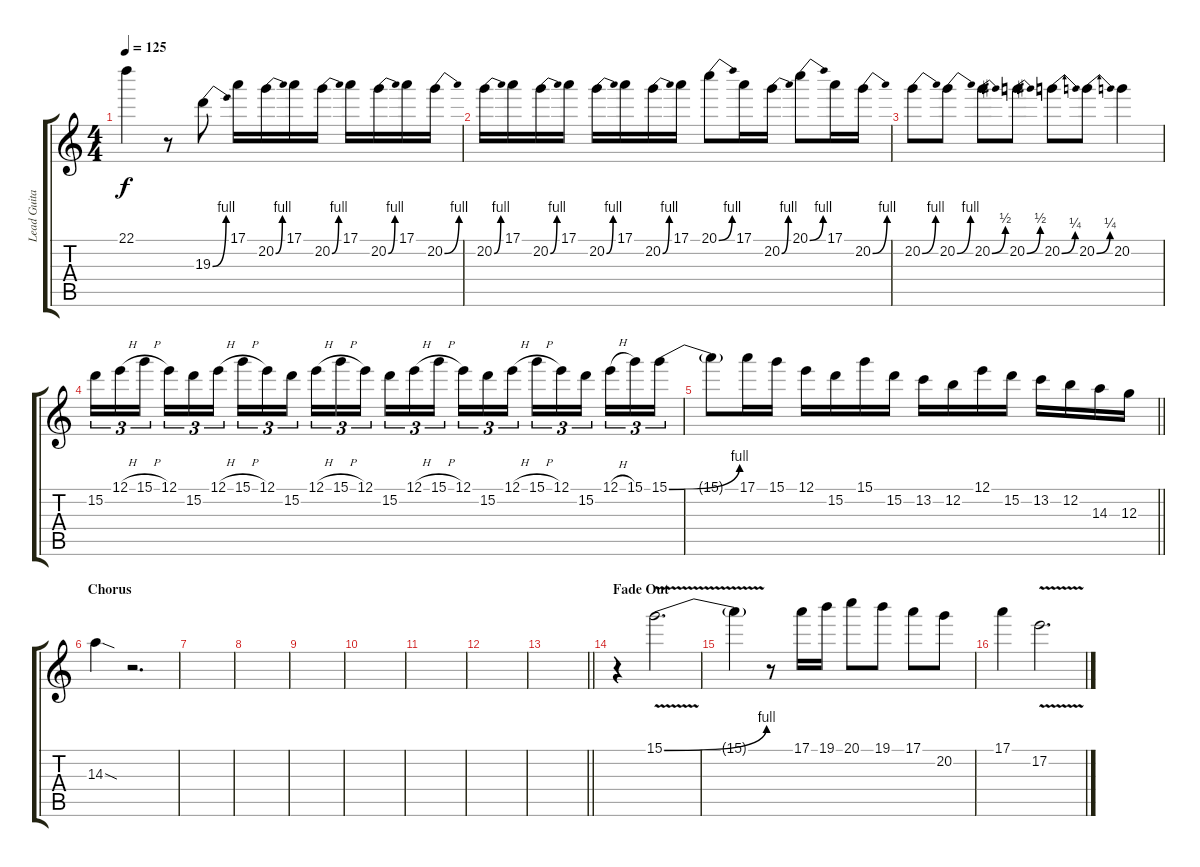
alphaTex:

\track ("Lead Guitar 1" "Lead Guita") {instrument distortionguitar}
\staff {score tabs}
\tuning (E4 B3 G3 D3 A2 E2) {hide}
\ts (4 4)
\tempo 125
\clef g2
\ks c
22.1{t}.4{dy f} r.8 19.3{be (bend 0 0 60 4)}.8 17.1.16 20.2{be (bend 0 0 60 4)}.16 17.1.16 20.2{be (bend 0 0 60 4)}.16 17.1.16 20.2{be (bend 0 0 60 4)}.16 17.1.16 20.2{be (bend 0 0 60 4)}.16 |
20.2{be (bend 0 0 60 4)}.16 17.1.16 20.2{be (bend 0 0 60 4)}.16 17.1.16 20.2{be (bend 0 0 60 4)}.16 17.1.16 20.2{be (bend 0 0 60 4)}.16 17.1.16 20.1{be (bend 0 0 60 4)}.8 17.1.16 20.2{be (bend 0 0 60 4)}.16 20.1{be (bend 0 0 60 4)}.8 17.1.16 20.2{be (bend 0 0 60 4)}.16 |
20.2{be (bend 0 0 60 4)}.8 20.2{be (bend 0 0 60 4)}.8 20.2{be (bend 0 0 60 2)}.8 20.2{be (bend 0 0 60 2)}.8 20.2{be (bend 0 0 60 1)}.8 20.2{be (bend 0 0 60 1)}.8 20.2.4 |
15.2.16{tu (3 2)} 12.1{h}.16{tu (3 2)} 15.1{h}.16{tu (3 2) beam splitsecondary} 12.1.16{tu (3 2)} 15.2.16{tu (3 2)} 12.1{h}.16{tu (3 2)} 15.1{h}.16{tu (3 2)} 12.1.16{tu (3 2)} 15.2.16{tu (3 2) beam splitsecondary} 12.1{h}.16{tu (3 2)} 15.1{h}.16{tu (3 2)} 12.1.16{tu (3 2)} 15.2.16{tu (3 2)} 12.1{h}.16{tu (3 2)} 15.1{h}.16{tu (3 2) beam splitsecondary} 12.1.16{tu (3 2)} 15.2.16{tu (3 2)} 12.1{h}.16{tu (3 2)} 15.1{h}.16{tu (3 2)} 12.1.16{tu (3 2)} 15.2.16{tu (3 2) beam splitsecondary} 12.1{h}.16{tu (3 2)} 15.1.16{tu (3 2)} 15.1{be (bend 0 0 60 4)}.16{tu (3 2)} |
\barLineRight lightlight
15.1{t}.8 17.1.16 15.1.16 12.1.16 15.2.16 15.1.16 15.2.16 13.2.16 12.2.16 12.1.16 15.2.16 13.2.16 12.2.16 14.3.16 12.3.16 |
\section ("" "Chorus")
14.3{sod}.4 r.2{d} |
|
|
|
|
|
|
\barLineRight lightlight
|
\section ("" "Fade Out")
r.4 15.1{be (bend 0 0 60 4) v}.2{d} |
15.1{t}.4 r.8 17.1.16 19.1.16 20.1.8 19.1.8 17.1.8 20.2.8 |
17.1.4 17.2{v}.2{d}
